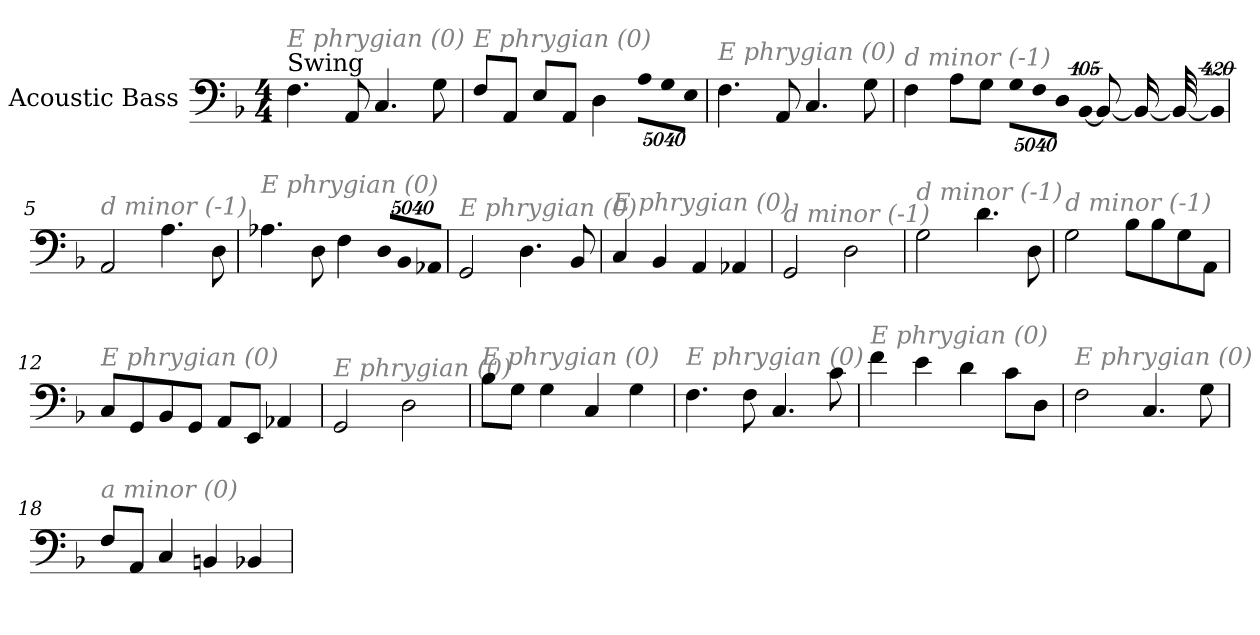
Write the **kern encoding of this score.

**kern
*part1
*staff1
*I"Acoustic Bass
*clefF4
*ITrd7c12
*k[b-]
*F:
*M4/4
*MM142
=1
!LO:TX:a:t=Swing
!LO:TX:i:color=#808080:t=E phrygian (0)
4.FF
8AAA
4.CC
8GG
=2
!LO:TX:i:color=#808080:t=E phrygian (0)
8FFL
8AAAJ
8EEL
8AAAJ
4DD
!LO:N:vis=8
40320%3347AAL
!LO:N:vis=8
40320%3347GG
!LO:N:vis=8
40320%3347EEJ
=3
!LO:TX:i:color=#808080:t=E phrygian (0)
4.FF
8AAA
4.CC
8GG
=4
!LO:TX:i:color=#808080:t=d minor (-1)
4FF
8AAL
8GGJ
!LO:N:vis=8
40320%3347GGL
!LO:N:vis=8
40320%3347FF
!LO:N:vis=8
40320%3347DDJ
!LO:N:vis=1024
[13440%13BBB-
8BBB-_
16BBB-_
32BBB-_
!LO:N:vis=1024%31
13440%407BBB-]
=5
!LO:TX:i:color=#808080:t=d minor (-1)
2AAA
4.AA
8DD
=6
!LO:TX:i:color=#808080:t=E phrygian (0)
4.AA-X
8DD
4FF
!LO:N:vis=8
40320%3347DDL
!LO:N:vis=8
40320%3347BBB-
!LO:N:vis=8
40320%3347AAA-XJ
=7
!LO:TX:i:color=#808080:t=E phrygian (0)
2GGG
4.DD
8BBB-
=8
!LO:TX:i:color=#808080:t=E phrygian (0)
4CC
4BBB-
4AAA
4AAA-X
=9
!LO:TX:i:color=#808080:t=d minor (-1)
2GGG
2DD
=10
!LO:TX:i:color=#808080:t=d minor (-1)
2GG
4.D
8DD
=11
!LO:TX:i:color=#808080:t=d minor (-1)
2GG
8BB-L
8BB-
8GG
8AAAJ
=12
!LO:TX:i:color=#808080:t=E phrygian (0)
8CCL
8GGG
8BBB-
8GGGJ
8AAAL
8EEEJ
4AAA-X
=13
!LO:TX:i:color=#808080:t=E phrygian (0)
2GGG
2DD
=14
!LO:TX:i:color=#808080:t=E phrygian (0)
8BB-L
8GGJ
4GG
4CC
4GG
=15
!LO:TX:i:color=#808080:t=E phrygian (0)
4.FF
8FF
4.CC
8C
=16
!LO:TX:i:color=#808080:t=E phrygian (0)
4F
4E
4D
8CL
8DDJ
=17
!LO:TX:i:color=#808080:t=E phrygian (0)
2FF
4.CC
8GG
=18
!LO:TX:i:color=#808080:t=a minor (0)
8FFL
8AAAJ
4CC
4BBBn
4BBB-X
=
*-
